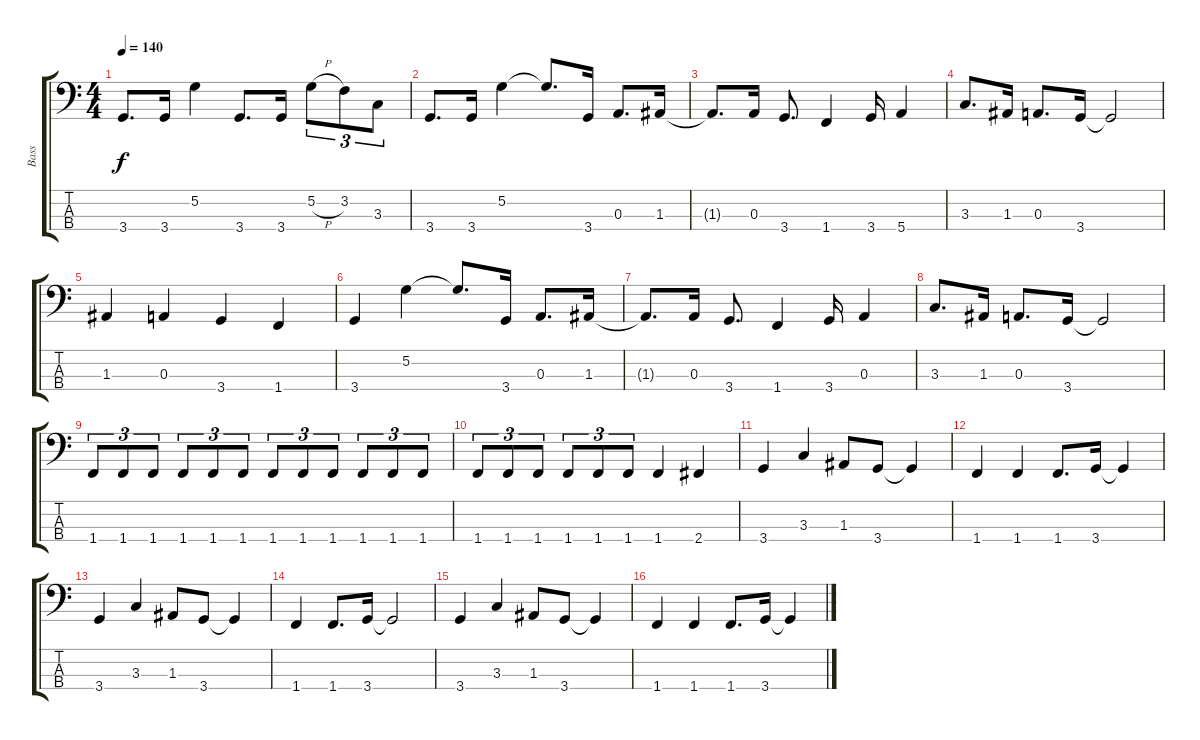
\track ("Bass" "Bass") {instrument electricbassfinger}
\staff {score tabs}
\tuning (G2 D2 A1 E1) {hide}
\ts (4 4)
\tempo 140
\clef f4
\ks c
3.4.8{d dy f} 3.4.16 5.2.4 3.4.8{d} 3.4.16 5.2{h}.8{tu (3 2)} 3.2.8{tu (3 2)} 3.3.8{tu (3 2)} |
3.4.8{d} 3.4.16 5.2.4 5.2{t}.8{d} 3.4.16 0.3.8{d} 1.3.16 |
1.3{t}.8{d} 0.3.16 3.4.8{d} 1.4.4 3.4.16 5.4.4 |
3.3.8{d} 1.3.16 0.3.8{d} 3.4.16 3.4{t}.2 |
1.3.4 0.3.4 3.4.4 1.4.4 |
3.4.4 5.2.4 5.2{t}.8{d} 3.4.16 0.3.8{d} 1.3.16 |
1.3{t}.8{d} 0.3.16 3.4.8{d} 1.4.4 3.4.16 0.3.4 |
3.3.8{d} 1.3.16 0.3.8{d} 3.4.16 3.4{t}.2 |
1.4.8{tu (3 2)} 1.4.8{tu (3 2)} 1.4.8{tu (3 2)} 1.4.8{tu (3 2)} 1.4.8{tu (3 2)} 1.4.8{tu (3 2)} 1.4.8{tu (3 2)} 1.4.8{tu (3 2)} 1.4.8{tu (3 2)} 1.4.8{tu (3 2)} 1.4.8{tu (3 2)} 1.4.8{tu (3 2)} |
1.4.8{tu (3 2)} 1.4.8{tu (3 2)} 1.4.8{tu (3 2)} 1.4.8{tu (3 2)} 1.4.8{tu (3 2)} 1.4.8{tu (3 2)} 1.4.4 2.4.4 |
3.4.4 3.3.4 1.3.8 3.4.8 3.4{t}.4 |
1.4.4 1.4.4 1.4.8{d} 3.4.16 3.4{t}.4 |
3.4.4 3.3.4 1.3.8 3.4.8 3.4{t}.4 |
1.4.4 1.4.8{d} 3.4.16 3.4{t}.2 |
3.4.4 3.3.4 1.3.8 3.4.8 3.4{t}.4 |
1.4.4 1.4.4 1.4.8{d} 3.4.16 3.4{t}.4
